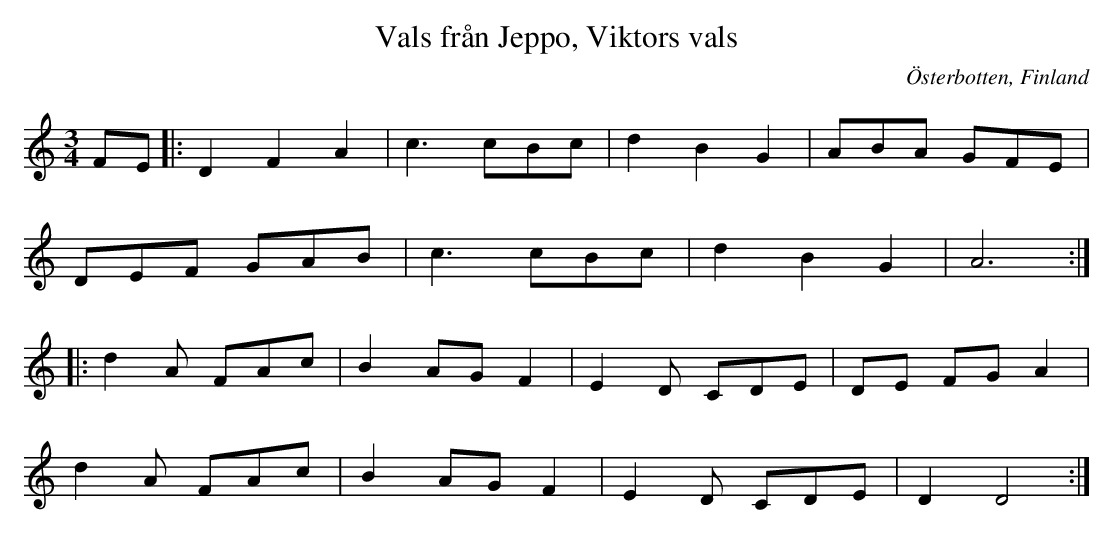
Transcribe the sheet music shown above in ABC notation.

X:1
T:Vals från Jeppo, Viktors vals
O:Österbotten, Finland
M:3/4
L:1/8
K:Ddor
FE |: D2 F2 A2 | c3/1cBc | d2 B2 G2 | ABA GFE |
      DEF GAB  | c3/1cBc | d2 B2 G2 | A6:|
|: d2A FAc | B2 AGF2 | E2D CDE | DE FG A2 |
   d2A FAc | B2 AGF2 | E2D CDE | D2 D4 :|
